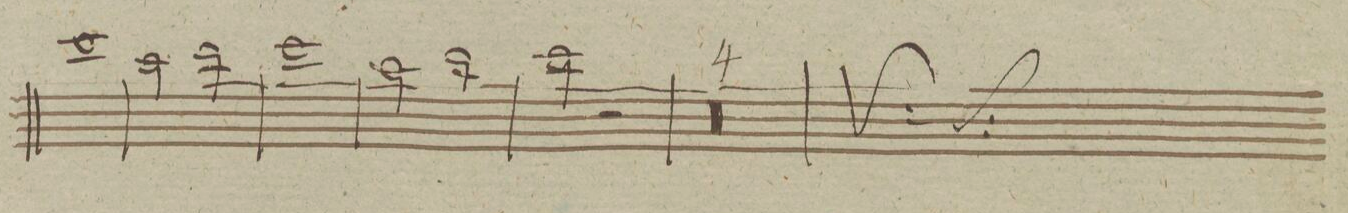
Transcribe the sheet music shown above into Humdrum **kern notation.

**kern	**dynam
*I"Flauto Secondo	*
*clefG2	*
*k[]	*
*met(c)	*
*M4/4	*
1ccc\	.
=44	=44
2aa\	.
2bb\	.
=45	=45
1ccc\	.
=46	=46
2aa\	.
2bb\	.
=47	=47
2ccc\	.
2r	.
=48	=48
00r	.
=49	=49
=50	=50
=51	=51
=52	=52
*-	*-
